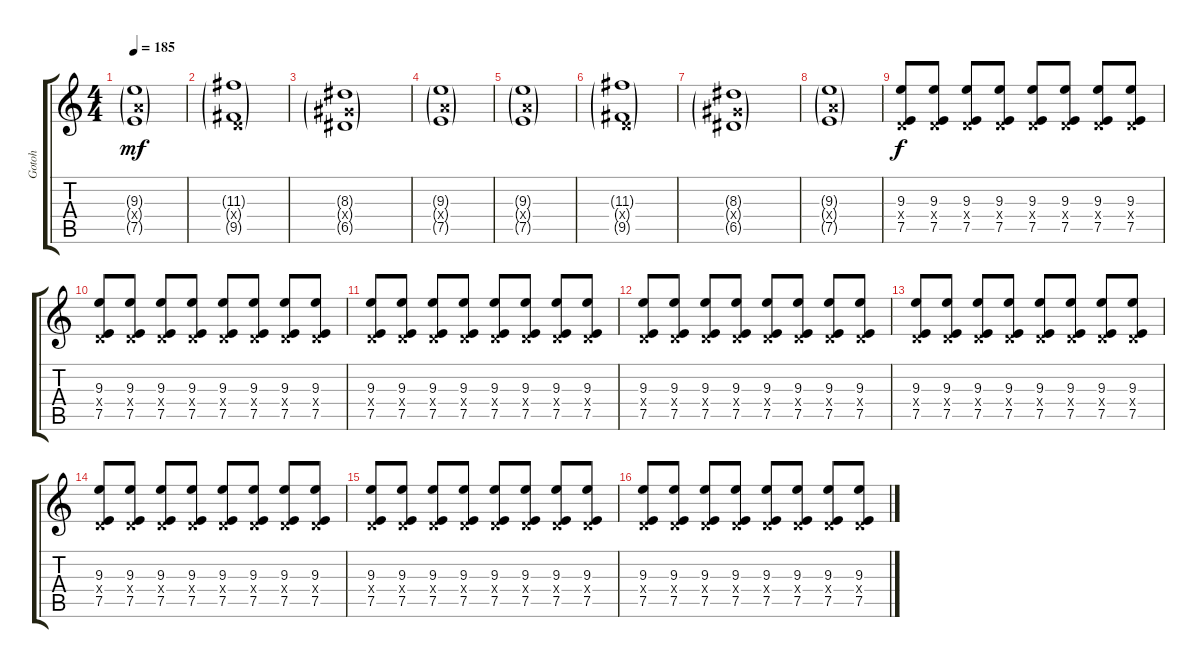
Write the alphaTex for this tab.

\track ("Gotoh" "Gotoh") {instrument distortionguitar}
\staff {score tabs}
\tuning (E4 B3 G3 D3 A2 E2) {hide}
\ts (4 4)
\tempo 185
\clef g2
\ks c
(9.3{g} 7.4{g x} 7.5{g}).1{dy mf} |
(11.3{g} 0.4{g x} 9.5{g}).1 |
(8.3{g} 6.4{g x} 6.5{g}).1 |
(9.3{g} 7.4{g x} 7.5{g}).1 |
(9.3{g} 7.4{g x} 7.5{g}).1 |
(11.3{g} 0.4{g x} 9.5{g}).1 |
(8.3{g} 6.4{g x} 6.5{g}).1 |
(9.3{g} 7.4{g x} 7.5{g}).1 |
(9.3 0.4{x} 7.5).8{dy f} (9.3 0.4{x} 7.5).8 (9.3 0.4{x} 7.5).8 (9.3 0.4{x} 7.5).8 (9.3 0.4{x} 7.5).8 (9.3 0.4{x} 7.5).8 (9.3 0.4{x} 7.5).8 (9.3 0.4{x} 7.5).8 |
(9.3 0.4{x} 7.5).8 (9.3 0.4{x} 7.5).8 (9.3 0.4{x} 7.5).8 (9.3 0.4{x} 7.5).8 (9.3 0.4{x} 7.5).8 (9.3 0.4{x} 7.5).8 (9.3 0.4{x} 7.5).8 (9.3 0.4{x} 7.5).8 |
(9.3 0.4{x} 7.5).8 (9.3 0.4{x} 7.5).8 (9.3 0.4{x} 7.5).8 (9.3 0.4{x} 7.5).8 (9.3 0.4{x} 7.5).8 (9.3 0.4{x} 7.5).8 (9.3 0.4{x} 7.5).8 (9.3 0.4{x} 7.5).8 |
(9.3 0.4{x} 7.5).8 (9.3 0.4{x} 7.5).8 (9.3 0.4{x} 7.5).8 (9.3 0.4{x} 7.5).8 (9.3 0.4{x} 7.5).8 (9.3 0.4{x} 7.5).8 (9.3 0.4{x} 7.5).8 (9.3 0.4{x} 7.5).8 |
(9.3 0.4{x} 7.5).8 (9.3 0.4{x} 7.5).8 (9.3 0.4{x} 7.5).8 (9.3 0.4{x} 7.5).8 (9.3 0.4{x} 7.5).8 (9.3 0.4{x} 7.5).8 (9.3 0.4{x} 7.5).8 (9.3 0.4{x} 7.5).8 |
(9.3 0.4{x} 7.5).8 (9.3 0.4{x} 7.5).8 (9.3 0.4{x} 7.5).8 (9.3 0.4{x} 7.5).8 (9.3 0.4{x} 7.5).8 (9.3 0.4{x} 7.5).8 (9.3 0.4{x} 7.5).8 (9.3 0.4{x} 7.5).8 |
(9.3 0.4{x} 7.5).8 (9.3 0.4{x} 7.5).8 (9.3 0.4{x} 7.5).8 (9.3 0.4{x} 7.5).8 (9.3 0.4{x} 7.5).8 (9.3 0.4{x} 7.5).8 (9.3 0.4{x} 7.5).8 (9.3 0.4{x} 7.5).8 |
(9.3 0.4{x} 7.5).8 (9.3 0.4{x} 7.5).8 (9.3 0.4{x} 7.5).8 (9.3 0.4{x} 7.5).8 (9.3 0.4{x} 7.5).8 (9.3 0.4{x} 7.5).8 (9.3 0.4{x} 7.5).8 (9.3 0.4{x} 7.5).8
